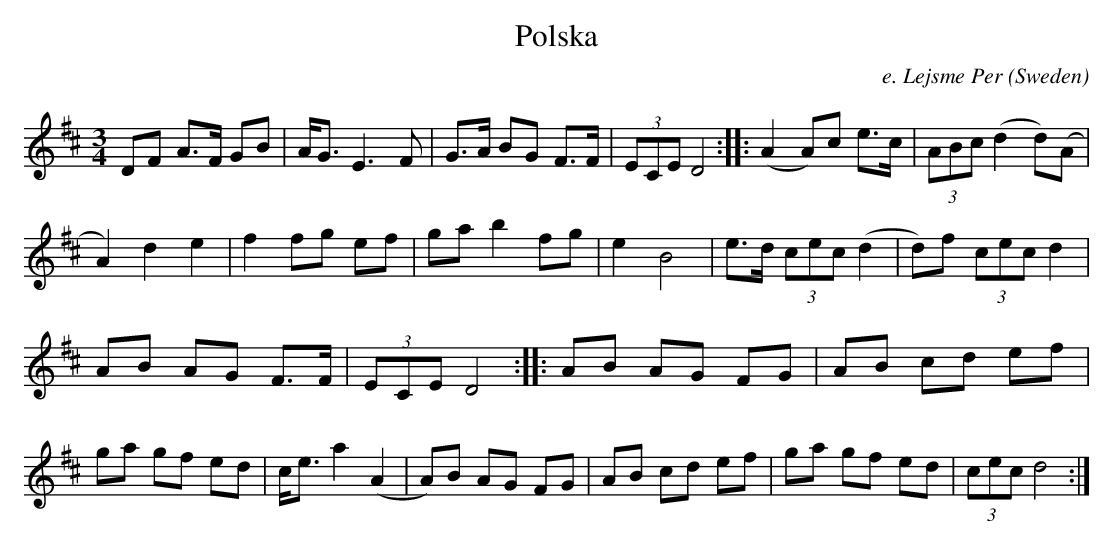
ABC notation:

X:1
T:Polska
C:e. Lejsme Per
M:3/4
O:Sweden
K:D major
DF A>F GB|A<G E3F|G>A BG F>F|(3ECE D4::\
(A2 A)c e>c|(3ABc (d2 d)(A|
A2) d2 e2|f2 fg ef|\
ga b2fg|e2 B4| e>d (3cec (d2|d)f (3cec d2|
AB AG F>F|(3ECE D4::\
AB AG FG|AB cd ef|
ga gf ed|c<e a2 (A2|\
A)B AG FG|AB cd ef|ga gf ed|(3cec d4:|
